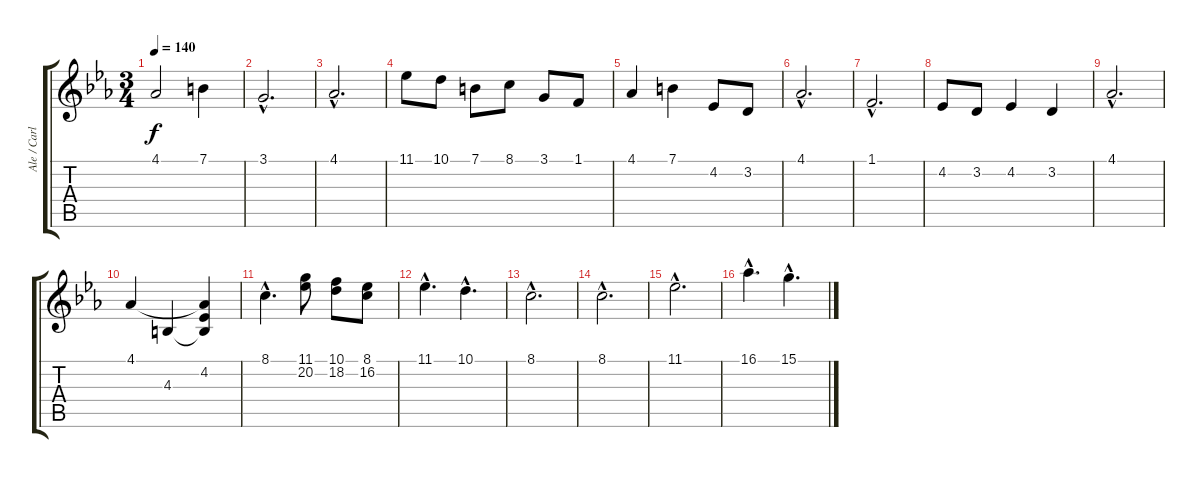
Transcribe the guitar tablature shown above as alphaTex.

\track ("Ale / Carlitos" "Ale / Carl") {instrument stringensemble1}
\staff {score tabs}
\tuning (E4 B3 G3 D3 A2 E2) {hide}
\ts (3 4)
\tempo 140
\clef g2
\ks cminor
4.1.2{dy f} 7.1.4 |
3.1{hac}.2{d} |
4.1{hac}.2{d} |
11.1.8 10.1.8 7.1.8 8.1.8 3.1.8 1.1.8 |
4.1.4 7.1.4 4.2.8 3.2.8 |
4.1{hac}.2{d} |
1.1{hac}.2{d} |
4.2.8 3.2.8 4.2.4 3.2.4 |
4.1{hac}.2{d} |
4.1.4 4.3.4 (4.1{t} 4.2 4.3{t}).4 |
8.1{hac}.4{d} (11.1 20.2).8 (10.1 18.2).8 (8.1 16.2).8 |
11.1{hac}.4{d} 10.1{hac}.4{d} |
8.1{hac}.2{d} |
8.1{hac}.2{d} |
11.1{hac}.2{d} |
16.1{hac}.4{d} 15.1{hac}.4{d}
